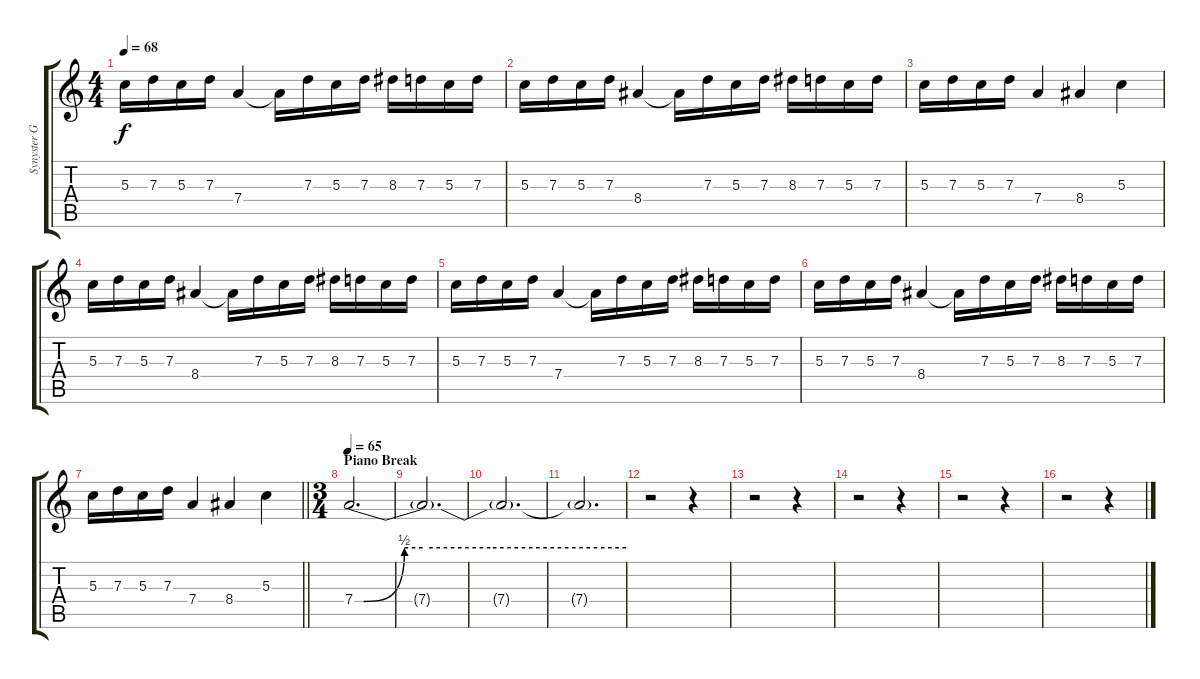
\track ("Synyster Gates" "Synyster G") {instrument distortionguitar}
\staff {score tabs}
\tuning (E4 B3 G3 D3 A2 D2) {hide}
\ts (4 4)
\tempo 68
\clef g2
\ks c
5.3.16{dy f} 7.3.16 5.3.16 7.3.16 7.4.4 7.4{t}.16 7.3.16 5.3.16 7.3.16 8.3.16 7.3.16 5.3.16 7.3.16 |
5.3.16 7.3.16 5.3.16 7.3.16 8.4.4 8.4{t}.16 7.3.16 5.3.16 7.3.16 8.3.16 7.3.16 5.3.16 7.3.16 |
5.3.16 7.3.16 5.3.16 7.3.16 7.4.4 8.4.4 5.3.4 |
5.3.16 7.3.16 5.3.16 7.3.16 8.4.4 8.4{t}.16 7.3.16 5.3.16 7.3.16 8.3.16 7.3.16 5.3.16 7.3.16 |
5.3.16 7.3.16 5.3.16 7.3.16 7.4.4 7.4{t}.16 7.3.16 5.3.16 7.3.16 8.3.16 7.3.16 5.3.16 7.3.16 |
5.3.16 7.3.16 5.3.16 7.3.16 8.4.4 8.4{t}.16 7.3.16 5.3.16 7.3.16 8.3.16 7.3.16 5.3.16 7.3.16 |
\barLineRight lightlight
5.3.16 7.3.16 5.3.16 7.3.16 7.4.4 8.4.4 5.3.4 |
\ts (3 4)
\section ("" "Piano Break")
\tempo 65
7.4{be (custom 0 0 2 0 11 2 15 2 30 2 60 2)}.2{d} |
7.4{t}.2{d volume 7} |
7.4{t}.2{d} |
7.4{t}.2{d} |
r.2 r.4 |
r.2 r.4 |
r.2 r.4 |
r.2 r.4 |
r.2 r.4
